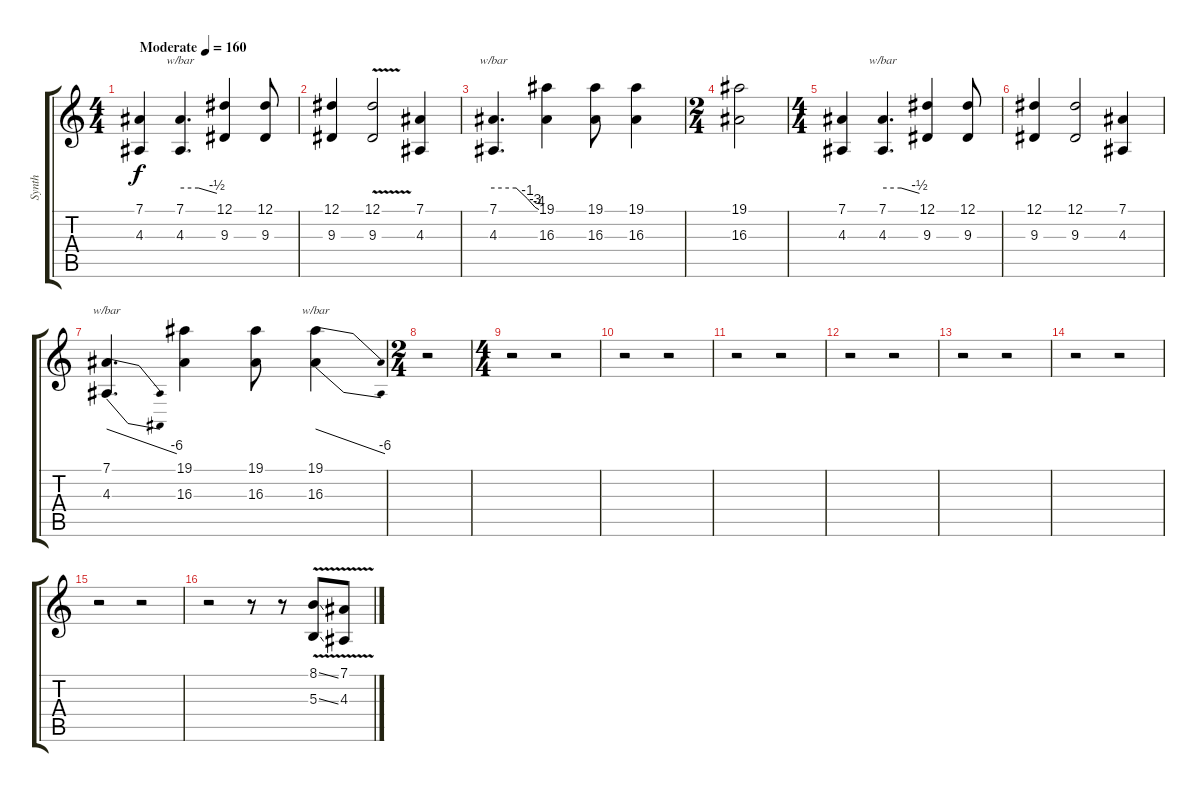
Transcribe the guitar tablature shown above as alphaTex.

\track ("Synth" "Synth") {instrument stringensemble1}
\staff {score tabs}
\tuning (Eb4 Bb3 Gb3 Db3 Ab2 Db2) {hide}
\ts (4 4)
\tempo (160 "Moderate")
\clef g2
\ks c
(7.1 4.3).4{dy f instrument stringensemble1} (7.1 4.3).4{d tbe (custom default 0 0 30 0 60 -2)} (12.1 9.3).4 (12.1 9.3).8 |
(12.1 9.3).4 (12.1{v} 9.3{v}).2 (7.1 4.3).4 |
(7.1 4.3).4{d tbe (custom default 0 0 30 0 45 -4 55 -12 60 -16)} (19.1 16.3).4 (19.1 16.3).8 (19.1 16.3).4 |
\ts (2 4)
(19.1 16.3).2 |
\ts (4 4)
(7.1 4.3).4 (7.1 4.3).4{d tbe (custom default 0 0 30 0 60 -2)} (12.1 9.3).4 (12.1 9.3).8 |
(12.1 9.3).4 (12.1 9.3).2 (7.1 4.3).4 |
(7.1 4.3).4{d tbe (dive default 0 0 60 -24)} (19.1 16.3).4 (19.1 16.3).8 (19.1 16.3).4{tbe (dive default 0 0 60 -24)} |
\ts (2 4)
r.2 |
\ts (4 4)
r.2 r.2 |
r.2 r.2 |
r.2 r.2 |
r.2 r.2 |
r.2 r.2 |
r.2 r.2 |
r.2 r.2 |
r.2 r.8 r.8 (8.1{v ss} 5.3{v ss}).8 (7.1{v ss} 4.3{v ss}).8
